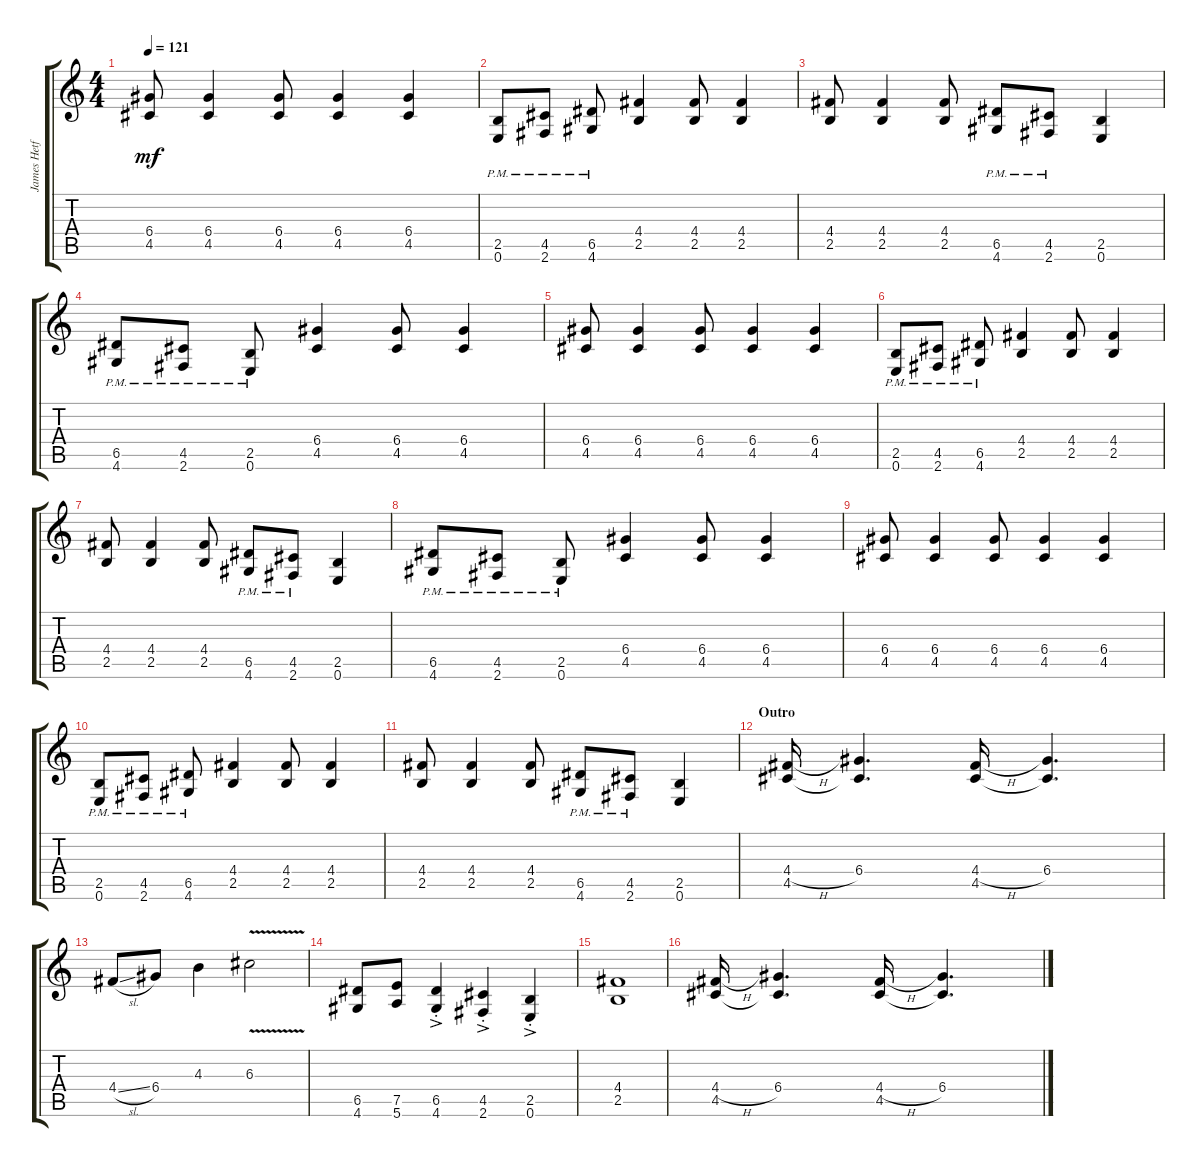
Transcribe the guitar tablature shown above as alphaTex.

\track ("James Hetfield" "James Hetf") {instrument distortionguitar}
\staff {score tabs}
\tuning (E4 B3 G3 D3 A2 E2) {hide}
\ts (4 4)
\tempo 121
\clef g2
\ks c
(6.4 4.5).8{dy mf} (6.4 4.5).4 (6.4 4.5).8 (6.4 4.5).4 (6.4 4.5).4 |
(2.5{pm} 0.6{pm}).8 (4.5{pm} 2.6{pm}).8 (6.5{pm} 4.6{pm}).8 (4.4 2.5).4 (4.4 2.5).8 (4.4 2.5).4 |
(4.4 2.5).8 (4.4 2.5).4 (4.4 2.5).8 (6.5{pm} 4.6{pm}).8 (4.5{pm} 2.6{pm}).8 (2.5 0.6).4 |
(6.5{pm} 4.6{pm}).8 (4.5{pm} 2.6{pm}).8 (2.5{pm} 0.6{pm}).8 (6.4 4.5).4 (6.4 4.5).8 (6.4 4.5).4 |
(6.4 4.5).8 (6.4 4.5).4 (6.4 4.5).8 (6.4 4.5).4 (6.4 4.5).4 |
(2.5{pm} 0.6{pm}).8 (4.5{pm} 2.6{pm}).8 (6.5{pm} 4.6{pm}).8 (4.4 2.5).4 (4.4 2.5).8 (4.4 2.5).4 |
(4.4 2.5).8 (4.4 2.5).4 (4.4 2.5).8 (6.5{pm} 4.6{pm}).8 (4.5{pm} 2.6{pm}).8 (2.5 0.6).4 |
(6.5{pm} 4.6{pm}).8 (4.5{pm} 2.6{pm}).8 (2.5{pm} 0.6{pm}).8 (6.4 4.5).4 (6.4 4.5).8 (6.4 4.5).4 |
(6.4 4.5).8 (6.4 4.5).4 (6.4 4.5).8 (6.4 4.5).4 (6.4 4.5).4 |
(2.5{pm} 0.6{pm}).8 (4.5{pm} 2.6{pm}).8 (6.5{pm} 4.6{pm}).8 (4.4 2.5).4 (4.4 2.5).8 (4.4 2.5).4 |
(4.4 2.5).8 (4.4 2.5).4 (4.4 2.5).8 (6.5{pm} 4.6{pm}).8 (4.5{pm} 2.6{pm}).8 (2.5 0.6).4 |
\section ("" "Outro")
(4.4{h} 4.5).16 (6.4 4.5{t}).4{d} (4.4{h} 4.5).16 (6.4 4.5{t}).4{d} |
4.4{sl}.8 6.4.8 4.3.4 6.3{v}.2 |
(6.5 4.6).8 (7.5 5.6).8 (6.5{ac st} 4.6{ac st}).4 (4.5{ac st} 2.6{ac st}).4 (2.5{ac st} 0.6{ac st}).4 |
(4.4 2.5).1 |
(4.4{h} 4.5).16 (6.4 4.5{t}).4{d} (4.4{h} 4.5).16 (6.4 4.5{t}).4{d}
